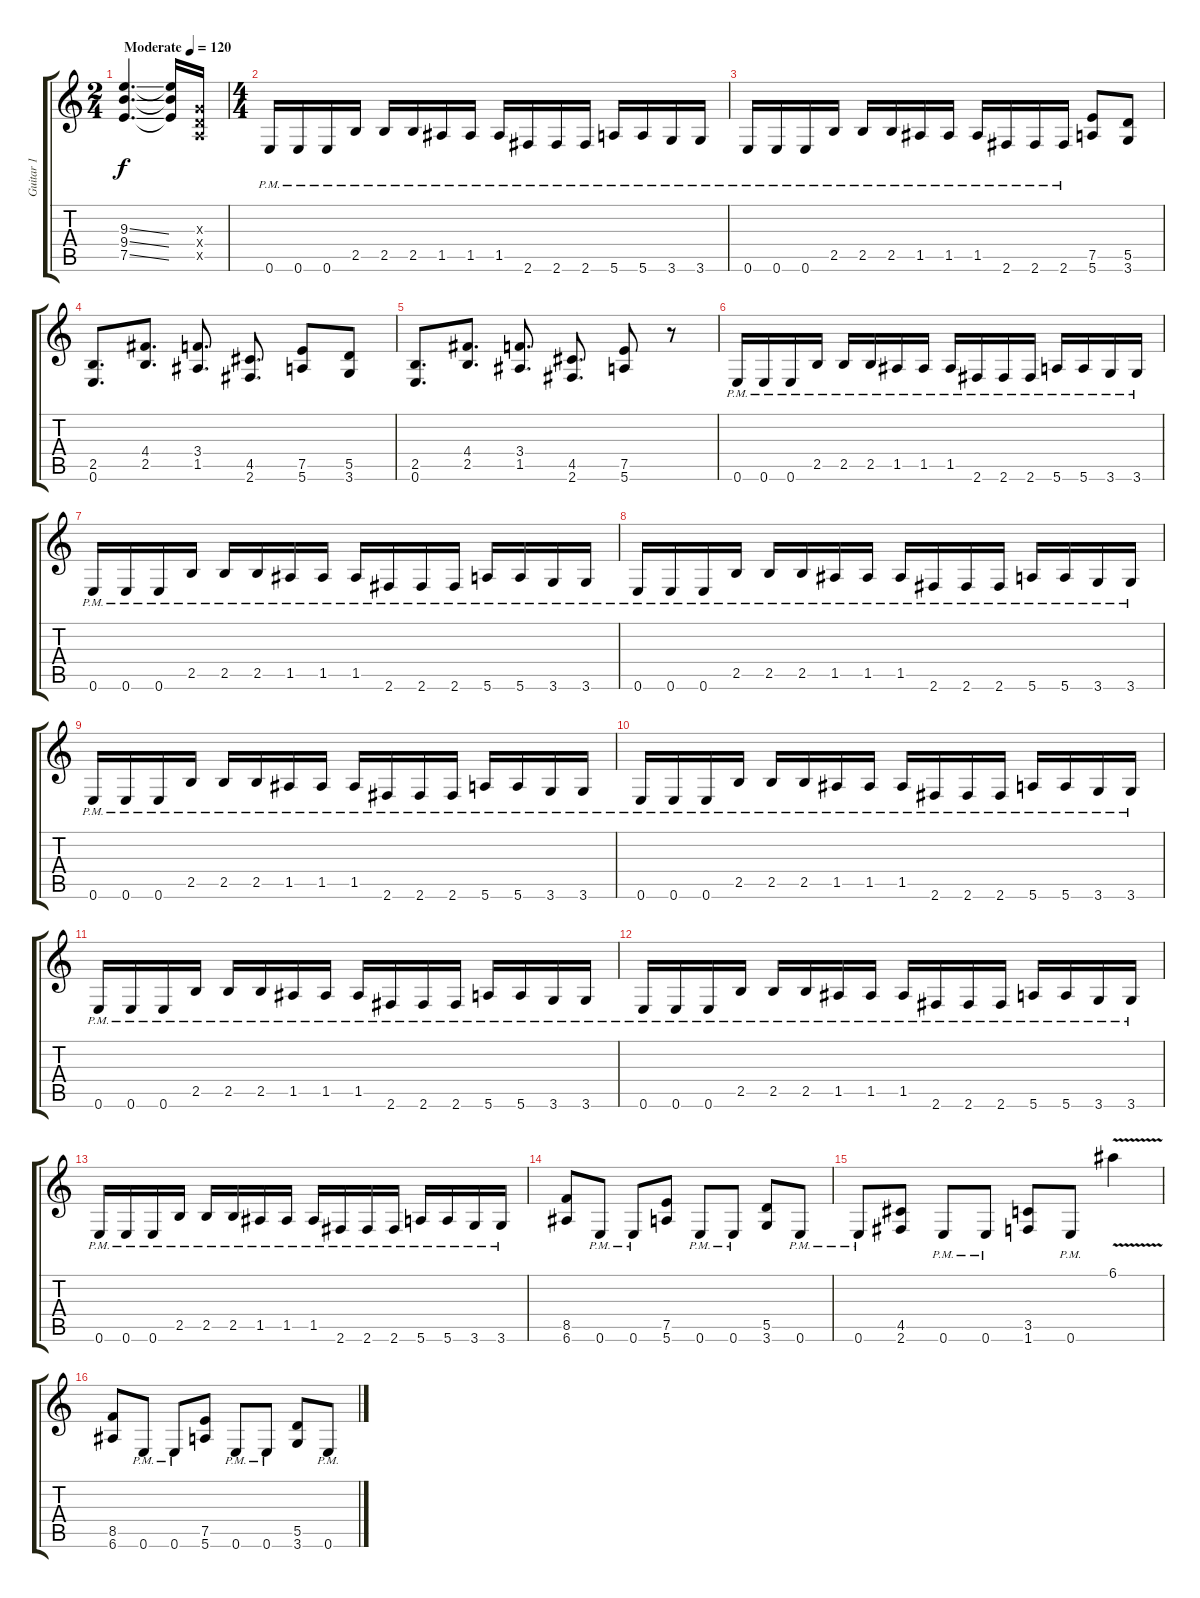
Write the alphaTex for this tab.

\track ("Guitar 1" "Guitar 1") {instrument overdrivenguitar}
\staff {score tabs}
\tuning (E4 B3 G3 D3 A2 E2) {hide}
\ts (2 4)
\tempo (120 "Moderate")
\clef g2
\ks c
(9.3{ss} 9.4{ss} 7.5{ss}).4{d dy f instrument overdrivenguitar} (9.3{t} 9.4{t} 7.5{t}).16 (0.3{x} 0.4{x} 0.5{x}).16 |
\ts (4 4)
0.6{pm}.16 0.6{pm}.16 0.6{pm}.16 2.5{pm}.16 2.5{pm}.16 2.5{pm}.16 1.5{pm}.16 1.5{pm}.16 1.5{pm}.16 2.6{pm}.16 2.6{pm}.16 2.6{pm}.16 5.6{pm}.16 5.6{pm}.16 3.6{pm}.16 3.6{pm}.16 |
0.6{pm}.16 0.6{pm}.16 0.6{pm}.16 2.5{pm}.16 2.5{pm}.16 2.5{pm}.16 1.5{pm}.16 1.5{pm}.16 1.5{pm}.16 2.6{pm}.16 2.6{pm}.16 2.6{pm}.16 (7.5 5.6).8 (5.5 3.6).8 |
(2.5 0.6).8{d} (4.4 2.5).8{d} (3.4 1.5).8{d} (4.5 2.6).8{d} (7.5 5.6).8 (5.5 3.6).8 |
(2.5 0.6).8{d} (4.4 2.5).8{d} (3.4 1.5).8{d} (4.5 2.6).8{d} (7.5 5.6).8 r.8 |
0.6{pm}.16 0.6{pm}.16 0.6{pm}.16 2.5{pm}.16 2.5{pm}.16 2.5{pm}.16 1.5{pm}.16 1.5{pm}.16 1.5{pm}.16 2.6{pm}.16 2.6{pm}.16 2.6{pm}.16 5.6{pm}.16 5.6{pm}.16 3.6{pm}.16 3.6{pm}.16 |
0.6{pm}.16 0.6{pm}.16 0.6{pm}.16 2.5{pm}.16 2.5{pm}.16 2.5{pm}.16 1.5{pm}.16 1.5{pm}.16 1.5{pm}.16 2.6{pm}.16 2.6{pm}.16 2.6{pm}.16 5.6{pm}.16 5.6{pm}.16 3.6{pm}.16 3.6{pm}.16 |
0.6{pm}.16 0.6{pm}.16 0.6{pm}.16 2.5{pm}.16 2.5{pm}.16 2.5{pm}.16 1.5{pm}.16 1.5{pm}.16 1.5{pm}.16 2.6{pm}.16 2.6{pm}.16 2.6{pm}.16 5.6{pm}.16 5.6{pm}.16 3.6{pm}.16 3.6{pm}.16 |
0.6{pm}.16 0.6{pm}.16 0.6{pm}.16 2.5{pm}.16 2.5{pm}.16 2.5{pm}.16 1.5{pm}.16 1.5{pm}.16 1.5{pm}.16 2.6{pm}.16 2.6{pm}.16 2.6{pm}.16 5.6{pm}.16 5.6{pm}.16 3.6{pm}.16 3.6{pm}.16 |
0.6{pm}.16 0.6{pm}.16 0.6{pm}.16 2.5{pm}.16 2.5{pm}.16 2.5{pm}.16 1.5{pm}.16 1.5{pm}.16 1.5{pm}.16 2.6{pm}.16 2.6{pm}.16 2.6{pm}.16 5.6{pm}.16 5.6{pm}.16 3.6{pm}.16 3.6{pm}.16 |
0.6{pm}.16 0.6{pm}.16 0.6{pm}.16 2.5{pm}.16 2.5{pm}.16 2.5{pm}.16 1.5{pm}.16 1.5{pm}.16 1.5{pm}.16 2.6{pm}.16 2.6{pm}.16 2.6{pm}.16 5.6{pm}.16 5.6{pm}.16 3.6{pm}.16 3.6{pm}.16 |
0.6{pm}.16 0.6{pm}.16 0.6{pm}.16 2.5{pm}.16 2.5{pm}.16 2.5{pm}.16 1.5{pm}.16 1.5{pm}.16 1.5{pm}.16 2.6{pm}.16 2.6{pm}.16 2.6{pm}.16 5.6{pm}.16 5.6{pm}.16 3.6{pm}.16 3.6{pm}.16 |
0.6{pm}.16 0.6{pm}.16 0.6{pm}.16 2.5{pm}.16 2.5{pm}.16 2.5{pm}.16 1.5{pm}.16 1.5{pm}.16 1.5{pm}.16 2.6{pm}.16 2.6{pm}.16 2.6{pm}.16 5.6{pm}.16 5.6{pm}.16 3.6{pm}.16 3.6{pm}.16 |
(8.5 6.6).8 0.6{pm}.8 0.6{pm}.8 (7.5 5.6).8 0.6{pm}.8 0.6{pm}.8 (5.5 3.6).8 0.6{pm}.8 |
0.6{pm}.8 (4.5 2.6).8 0.6{pm}.8 0.6{pm}.8 (3.5 1.6).8 0.6{pm}.8 6.1{v}.4 |
(8.5 6.6).8 0.6{pm}.8 0.6{pm}.8 (7.5 5.6).8 0.6{pm}.8 0.6{pm}.8 (5.5 3.6).8 0.6{pm}.8
